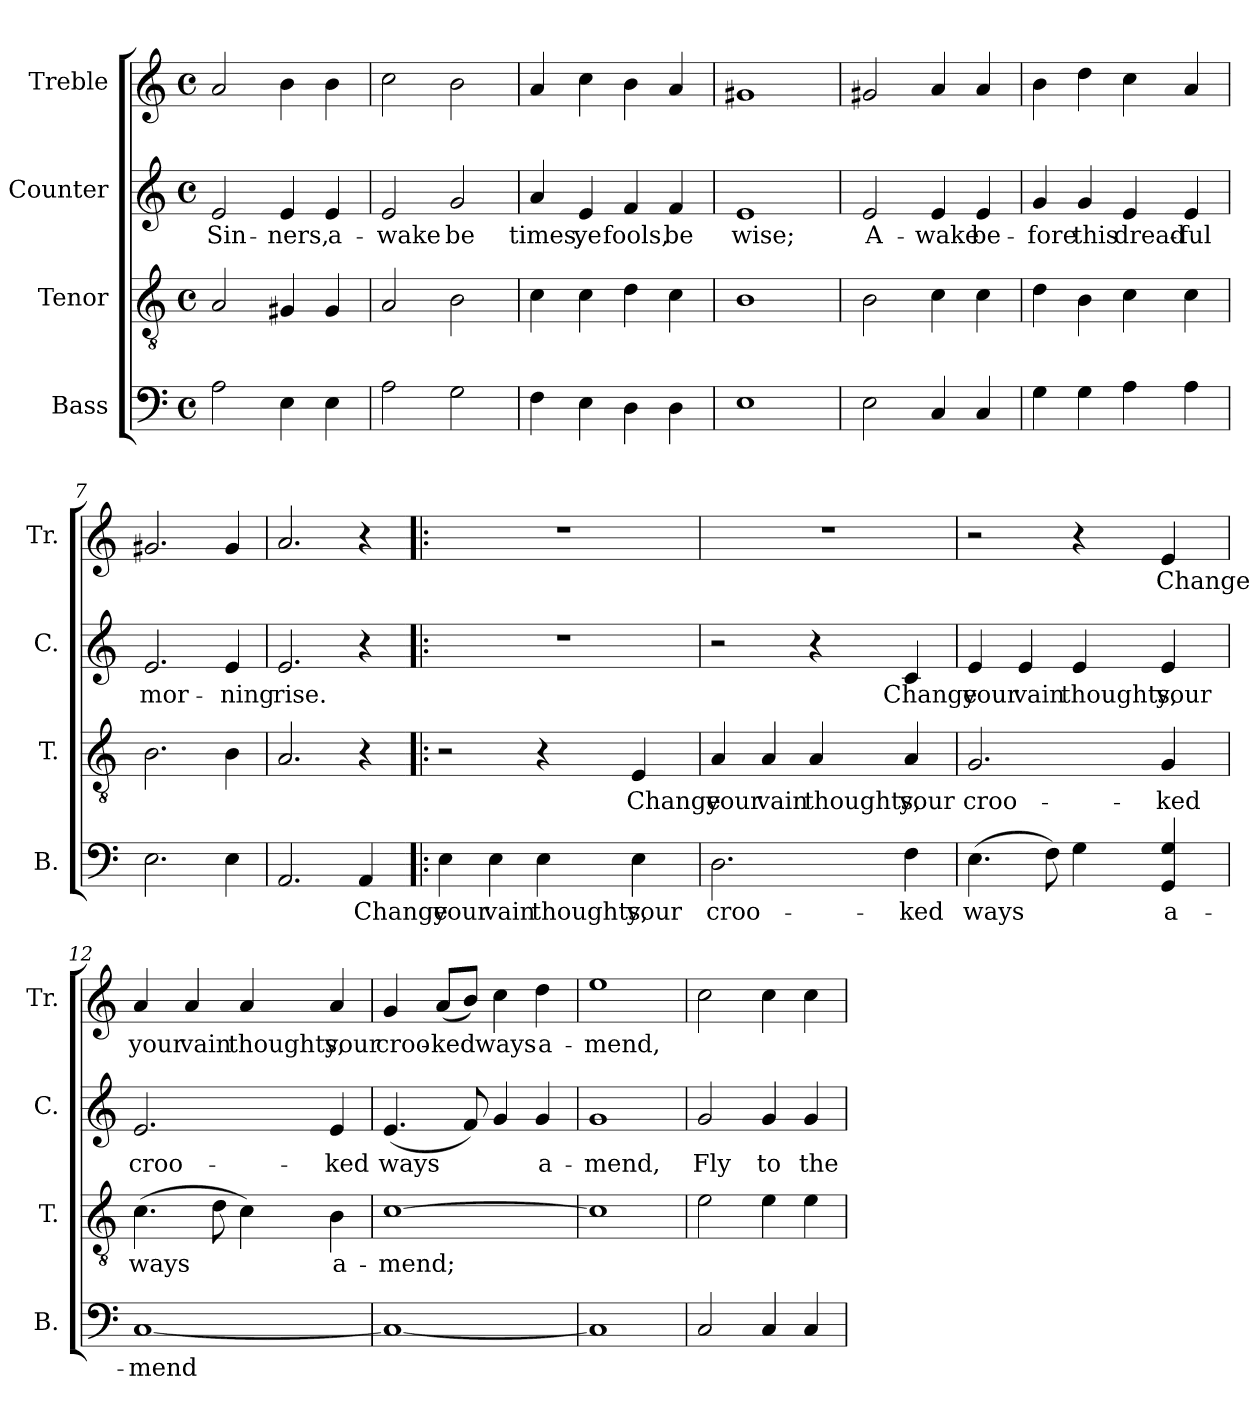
**kern	**text	**kern	**text	**kern	**text	**kern	**text
*part4	*part4	*part3	*part3	*part2	*part2	*part1	*part1
*staff4	*staff4	*staff3	*staff3	*staff2	*staff2	*staff1	*staff1
*I"Bass	*	*I"Tenor	*	*I"Counter	*	*I"Treble	*
*I'B.	*	*I'T.	*	*I'C.	*	*I'Tr.	*
*clefF4	*	*clefGv2	*	*clefG2	*	*clefG2	*
*k[]	*	*k[]	*	*k[]	*	*k[]	*
*M4/4	*	*M4/4	*	*M4/4	*	*M4/4	*
*met(c)	*	*met(c)	*	*met(c)	*	*met(c)	*
=1	=1	=1	=1	=1	=1	=1	=1
2A\	.	2A/	.	2e/	Sin-	2a/	.
4E\	.	4G#X/	.	4e/	-ners,	4b\	.
4E\	.	4G#/	.	4e/	a-	4b\	.
=2	=2	=2	=2	=2	=2	=2	=2
2A\	.	2A/	.	2e/	-wake	2cc\	.
2G\	.	2B\	.	2g/	be	2b\	.
=3	=3	=3	=3	=3	=3	=3	=3
4F\	.	4c\	.	4a/	times,	4a/	.
4E\	.	4c\	.	4e/	ye	4cc\	.
4D\	.	4d\	.	4f/	fools,	4b\	.
4D\	.	4c\	.	4f/	be	4a/	.
=4	=4	=4	=4	=4	=4	=4	=4
1E	.	1B	.	1e	wise;	1g#X	.
=5	=5	=5	=5	=5	=5	=5	=5
2E\	.	2B\	.	2e/	A-	2g#X/	.
4C/	.	4c\	.	4e/	-wake	4a/	.
4C/	.	4c\	.	4e/	be-	4a/	.
=6	=6	=6	=6	=6	=6	=6	=6
4G\	.	4d\	.	4g/	-fore	4b\	.
4G\	.	4B\	.	4g/	this	4dd\	.
4A\	.	4c\	.	4e/	dread-	4cc\	.
4A\	.	4c\	.	4e/	-ful	4a/	.
=7	=7	=7	=7	=7	=7	=7	=7
2.E\	.	2.B\	.	2.e/	mor-	2.g#X/	.
4E\	.	4B\	.	4e/	-ning	4g#/	.
=8	=8	=8	=8	=8	=8	=8	=8
2.AA/	.	2.A/	.	2.e/	rise.	2.a/	.
4AA/	Change	4r	.	4r	.	4r	.
=9!|:	=9!|:	=9!|:	=9!|:	=9!|:	=9!|:	=9!|:	=9!|:
4E\	your	2r	.	1r	.	1r	.
4E\	vain	.	.	.	.	.	.
4E\	thoughts,	4r	.	.	.	.	.
4E\	your	4E/	Change	.	.	.	.
=10	=10	=10	=10	=10	=10	=10	=10
2.D\	croo-	4A/	your	2r	.	1r	.
.	.	4A/	vain	.	.	.	.
.	.	4A/	thoughts,	4r	.	.	.
4F\	-ked	4A/	your	4c/	Change	.	.
=11	=11	=11	=11	=11	=11	=11	=11
(4.E\	ways	2.G/	croo-	4e/	your	2r	.
.	.	.	.	4e/	vain	.	.
8F\)	.	.	.	.	.	.	.
4G\	.	.	.	4e/	thoughts,	4r	.
4GG/ 4G/	a-	4G/	-ked	4e/	your	4e/	Change
=12	=12	=12	=12	=12	=12	=12	=12
[1C	-mend	(4.c\	ways	2.e/	croo-	4a/	your
.	.	.	.	.	.	4a/	vain
.	.	8d\	.	.	.	.	.
.	.	4c\)	.	.	.	4a/	thoughts,
.	.	4B\	a-	4e/	-ked	4a/	your
=13	=13	=13	=13	=13	=13	=13	=13
1C_	.	[1c	-mend;	(4.e/	ways	4g/	croo-
.	.	.	.	.	.	(8a/L	-ked
.	.	.	.	8f/)	.	8b/J)	.
.	.	.	.	4g/	.	4cc\	ways
.	.	.	.	4g/	a-	4dd\	a-
=14	=14	=14	=14	=14	=14	=14	=14
1C]	.	1c]	.	1g	-mend,	1ee	-mend,
=15	=15	=15	=15	=15	=15	=15	=15
2C/	.	2e\	.	2g/	Fly	2cc\	.
4C/	.	4e\	.	4g/	to	4cc\	.
4C/	.	4e\	.	4g/	the	4cc\	.
=	=	=	=	=	=	=	=
*-	*-	*-	*-	*-	*-	*-	*-
